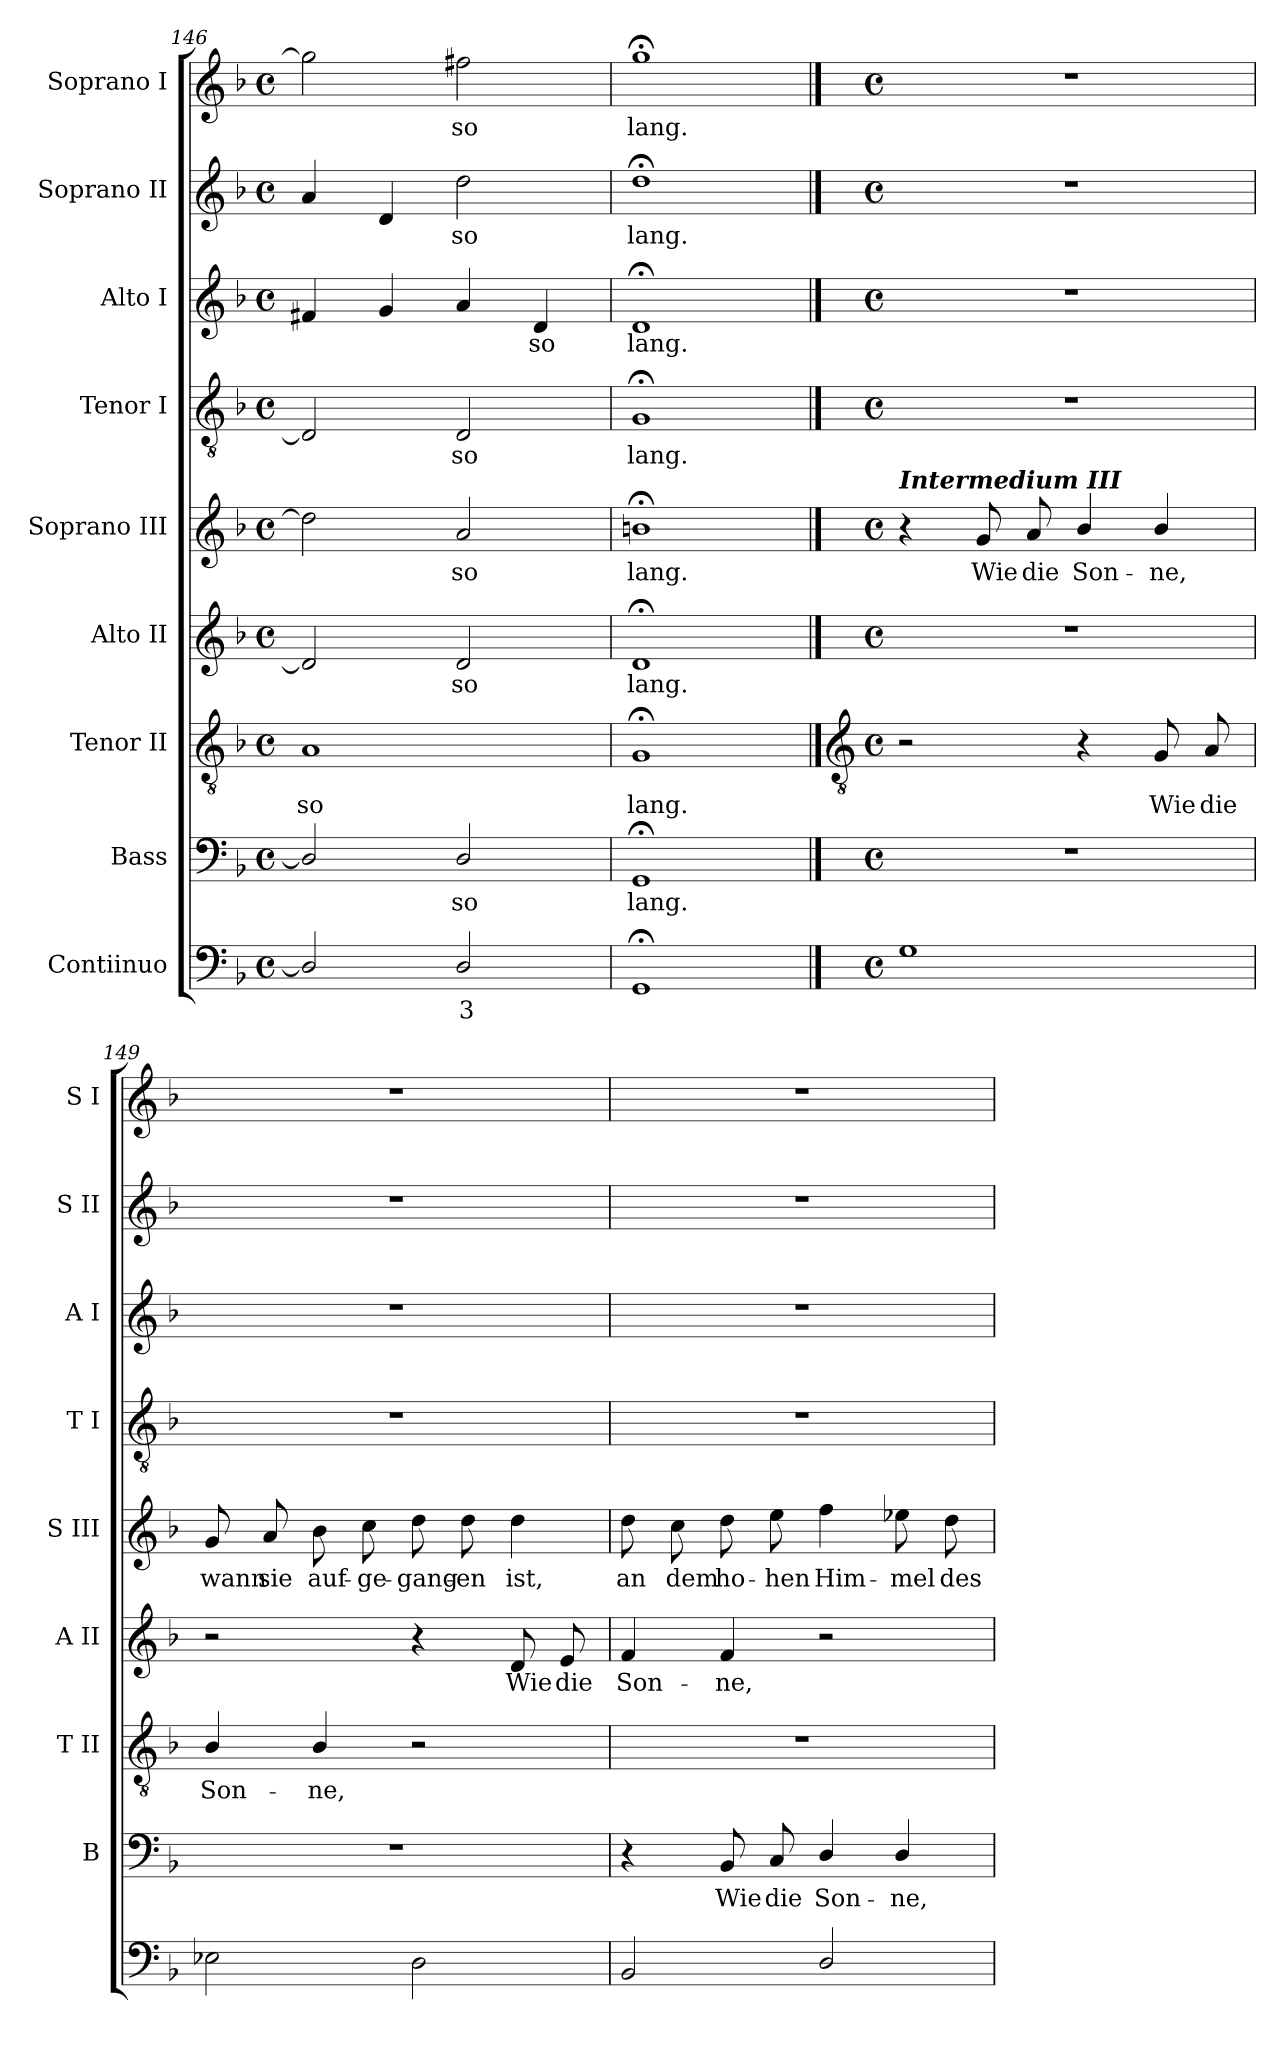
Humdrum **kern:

**kern	**text	**kern	**text	**kern	**text	**kern	**text	**kern	**text	**kern	**text	**kern	**text	**kern	**text	**kern	**text
*part9	*part9	*part8	*part8	*part7	*part7	*part6	*part6	*part5	*part5	*part4	*part4	*part3	*part3	*part2	*part2	*part1	*part1
*staff9	*staff9	*staff8	*staff8	*staff7	*staff7	*staff6	*staff6	*staff5	*staff5	*staff4	*staff4	*staff3	*staff3	*staff2	*staff2	*staff1	*staff1
*I"Contiinuo	*	*I"Bass	*	*I"Tenor II	*	*I"Alto II	*	*I"Soprano III	*	*I"Tenor I	*	*I"Alto I	*	*I"Soprano II	*	*I"Soprano I	*
*	*	*I'B	*	*I'T II	*	*I'A II	*	*I'S III	*	*I'T I	*	*I'A I	*	*I'S II	*	*I'S I	*
*clefF4	*	*clefF4	*	*clefGv2	*	*clefG2	*	*clefG2	*	*clefGv2	*	*clefG2	*	*clefG2	*	*clefG2	*
*k[b-]	*	*k[b-]	*	*k[b-]	*	*k[b-]	*	*k[b-]	*	*k[b-]	*	*k[b-]	*	*k[b-]	*	*k[b-]	*
*F:	*	*F:	*	*F:	*	*F:	*	*F:	*	*F:	*	*F:	*	*F:	*	*F:	*
*M4/4	*	*M4/4	*	*M4/4	*	*M4/4	*	*M4/4	*	*M4/4	*	*M4/4	*	*M4/4	*	*M4/4	*
*met(c)	*	*met(c)	*	*met(c)	*	*met(c)	*	*met(c)	*	*met(c)	*	*met(c)	*	*met(c)	*	*met(c)	*
=146	=146	=146	=146	=146	=146	=146	=146	=146	=146	=146	=146	=146	=146	=146	=146	=146	=146
!	!	!	!	!	!LO:LY:b	!	!	!	!	!	!	!	!	!	!	!	!
2D/]	.	2D/]	.	1A	so	2d]	.	2dd]	.	2D]	.	4f#X	.	4a	.	2gg]	.
.	.	.	.	.	.	.	.	.	.	.	.	4g	.	4d	.	.	.
!	!LO:LY:b	!	!LO:LY:b	!	!	!	!LO:LY:b	!	!LO:LY:b	!	!LO:LY:b	!	!	!	!LO:LY:b	!	!LO:LY:b
2D/	3	2D/	so	.	.	2d	so	2a	so	2D	so	4a	.	2dd	so	2ff#X	so
!	!	!	!	!	!	!	!	!	!	!	!	!	!LO:LY:b	!	!	!	!
.	.	.	.	.	.	.	.	.	.	.	.	4d	so	.	.	.	.
=147	=147	=147	=147	=147	=147	=147	=147	=147	=147	=147	=147	=147	=147	=147	=147	=147	=147
!	!	!	!LO:LY:b	!	!LO:LY:b	!	!LO:LY:b	!	!LO:LY:b	!	!LO:LY:b	!	!LO:LY:b	!	!LO:LY:b	!	!LO:LY:b
1GG;<	.	1GG;<	lang.	1G;<	lang.	1d;<	lang.	1bn;<	lang.	1G;<	lang.	1d;<	lang.	1dd;<	lang.	1gg;<	lang.
!!LO:LB:g=z
==148	==148	==148	==148	==148	==148	==148	==148	==148	==148	==148	==148	==148	==148	==148	==148	==148	==148
*	*	*	*	*clefGv2	*	*	*	*	*	*	*	*	*	*	*	*	*
*M4/4	*	*M4/4	*	*M4/4	*	*M4/4	*	*M4/4	*	*M4/4	*	*M4/4	*	*M4/4	*	*M4/4	*
*met(c)	*	*met(c)	*	*met(c)	*	*met(c)	*	*met(c)	*	*met(c)	*	*met(c)	*	*met(c)	*	*met(c)	*
!	!	!	!	!	!	!	!	!LO:TX:a:Bi:t=Intermedium III	!	!	!	!	!	!	!	!	!
1G	.	1r	.	2r	.	1r	.	4r	.	1r	.	1r	.	1r	.	1r	.
!	!	!	!	!	!	!	!	!	!LO:LY:b	!	!	!	!	!	!	!	!
.	.	.	.	.	.	.	.	8g	Wie	.	.	.	.	.	.	.	.
!	!	!	!	!	!	!	!	!	!LO:LY:b	!	!	!	!	!	!	!	!
.	.	.	.	.	.	.	.	8a	die	.	.	.	.	.	.	.	.
!	!	!	!	!	!	!	!	!	!LO:LY:b	!	!	!	!	!	!	!	!
.	.	.	.	4r	.	.	.	4b-/	Son-	.	.	.	.	.	.	.	.
!	!	!	!	!	!LO:LY:b	!	!	!	!LO:LY:b	!	!	!	!	!	!	!	!
.	.	.	.	8G	Wie	.	.	4b-/	-ne,	.	.	.	.	.	.	.	.
!	!	!	!	!	!LO:LY:b	!	!	!	!	!	!	!	!	!	!	!	!
.	.	.	.	8A	die	.	.	.	.	.	.	.	.	.	.	.	.
=149	=149	=149	=149	=149	=149	=149	=149	=149	=149	=149	=149	=149	=149	=149	=149	=149	=149
!	!	!	!	!	!LO:LY:b	!	!	!	!LO:LY:b	!	!	!	!	!	!	!	!
2E-X	.	1r	.	4B-/	Son-	2r	.	8g	wann	1r	.	1r	.	1r	.	1r	.
!	!	!	!	!	!	!	!	!	!LO:LY:b	!	!	!	!	!	!	!	!
.	.	.	.	.	.	.	.	8a	sie	.	.	.	.	.	.	.	.
!	!	!	!	!	!LO:LY:b	!	!	!	!LO:LY:b	!	!	!	!	!	!	!	!
.	.	.	.	4B-/	-ne,	.	.	8b-	auf-	.	.	.	.	.	.	.	.
!	!	!	!	!	!	!	!	!	!LO:LY:b	!	!	!	!	!	!	!	!
.	.	.	.	.	.	.	.	8cc	-ge-	.	.	.	.	.	.	.	.
!	!	!	!	!	!	!	!	!	!LO:LY:b	!	!	!	!	!	!	!	!
2D	.	.	.	2r	.	4r	.	8dd	-gang-	.	.	.	.	.	.	.	.
!	!	!	!	!	!	!	!	!	!LO:LY:b	!	!	!	!	!	!	!	!
.	.	.	.	.	.	.	.	8dd	-en	.	.	.	.	.	.	.	.
!	!	!	!	!	!	!	!LO:LY:b	!	!LO:LY:b	!	!	!	!	!	!	!	!
.	.	.	.	.	.	8d	Wie	4dd	ist,	.	.	.	.	.	.	.	.
!	!	!	!	!	!	!	!LO:LY:b	!	!	!	!	!	!	!	!	!	!
.	.	.	.	.	.	8e	die	.	.	.	.	.	.	.	.	.	.
=150	=150	=150	=150	=150	=150	=150	=150	=150	=150	=150	=150	=150	=150	=150	=150	=150	=150
!	!	!	!	!	!	!	!LO:LY:b	!	!LO:LY:b	!	!	!	!	!	!	!	!
2BB-	.	4r	.	1r	.	4f	Son-	8dd	an	1r	.	1r	.	1r	.	1r	.
!	!	!	!	!	!	!	!	!	!LO:LY:b	!	!	!	!	!	!	!	!
.	.	.	.	.	.	.	.	8cc	dem	.	.	.	.	.	.	.	.
!	!	!	!LO:LY:b	!	!	!	!LO:LY:b	!	!LO:LY:b	!	!	!	!	!	!	!	!
.	.	8BB-	Wie	.	.	4f	-ne,	8dd	ho-	.	.	.	.	.	.	.	.
!	!	!	!LO:LY:b	!	!	!	!	!	!LO:LY:b	!	!	!	!	!	!	!	!
.	.	8C	die	.	.	.	.	8ee	-hen	.	.	.	.	.	.	.	.
!	!	!	!LO:LY:b	!	!	!	!	!	!LO:LY:b	!	!	!	!	!	!	!	!
2D/	.	4D/	Son-	.	.	2r	.	4ff	Him-	.	.	.	.	.	.	.	.
!	!	!	!LO:LY:b	!	!	!	!	!	!LO:LY:b	!	!	!	!	!	!	!	!
.	.	4D/	-ne,	.	.	.	.	8ee-X	-mel	.	.	.	.	.	.	.	.
!	!	!	!	!	!	!	!	!	!LO:LY:b	!	!	!	!	!	!	!	!
.	.	.	.	.	.	.	.	8dd	des	.	.	.	.	.	.	.	.
=	=	=	=	=	=	=	=	=	=	=	=	=	=	=	=	=	=
*-	*-	*-	*-	*-	*-	*-	*-	*-	*-	*-	*-	*-	*-	*-	*-	*-	*-
